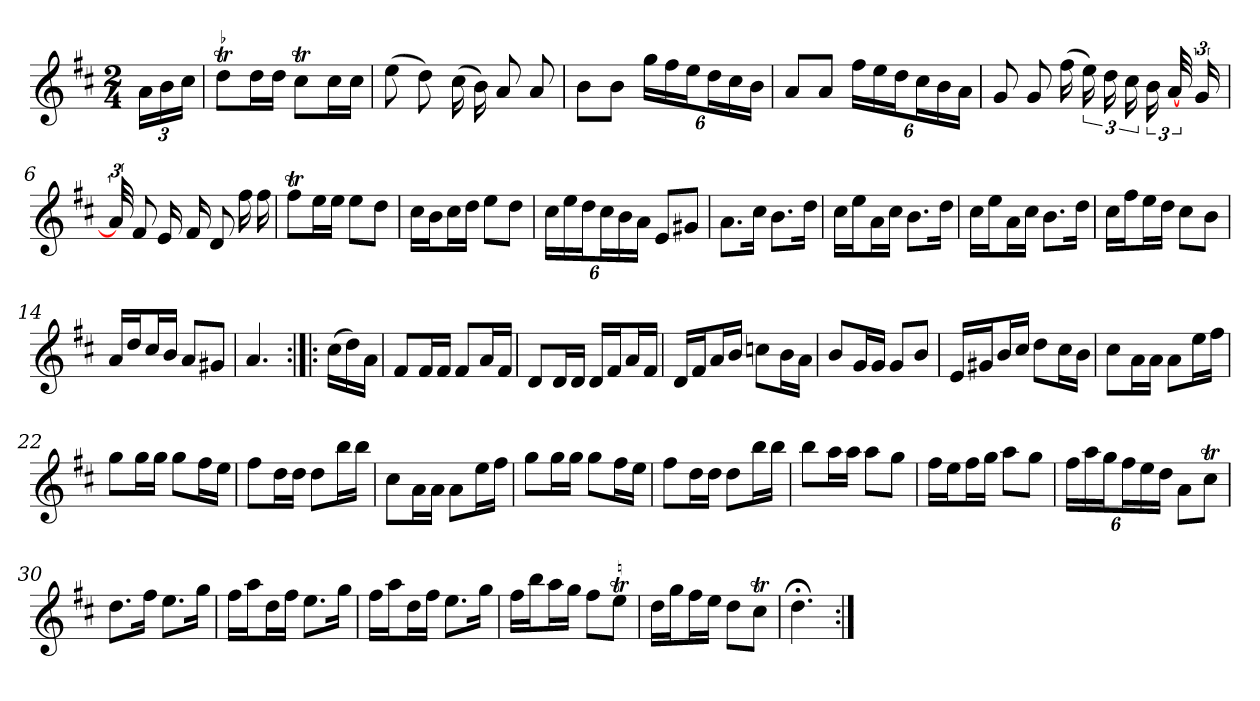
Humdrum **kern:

**kern
*part1
*staff1
*clefG2
*k[f#c#]
*D:
*M2/4
*MM120
=
24a\LL
24b\
24cc#\JJ
=1
!LO:TR:acc=-
8ddt\L
16dd\L
16dd\JJ
8cc#t\L
16cc#\L
16cc#\JJ
=2
(8ee
8dd)
(16cc#
16b)
8a
8a
=3
8b\L
8b\J
24gg\LL
24ff#\
24ee\J
24dd\L
24cc#\
24b\JJ
=4
8a/L
8a/J
24ff#\LL
24ee\
24dd\J
24cc#\L
24b\
24a\JJ
=5
8g
8g
(16ff#
24ee)
24dd
24cc#
24b
[48a
48ryy
24g
=6
48a]
8f#
16e
16f#
8d
16ff#
16ff#
=7
8ff#t\L
16ee\L
16ee\JJ
8ee\L
8dd\J
=8
16cc#\LL
16b\J
16cc#\L
16dd\JJ
8ee\L
8dd\J
=9
24cc#\LL
24ee\
24dd\J
24cc#\L
24b\
24a\JJ
8e/L
8g#X/J
=10
8.a\L
16cc#\Jk
8.b\L
16dd\Jk
=11
16cc#\LL
16ee\J
16a\L
16cc#\JJ
8.b\L
16dd\Jk
=12
16cc#\LL
16ee\J
16a\L
16cc#\JJ
8.b\L
16dd\Jk
=13
16cc#\LL
16ff#\J
16ee\L
16dd\JJ
8cc#\L
8b\J
=14
16a/LL
16dd/J
16cc#/L
16b/JJ
8a/L
8g#X/J
=15
4.a
=:|!|:
(16cc#\LL
16dd\)
16a\JJ
=16
8f#/L
16f#/L
16f#/JJ
8f#/L
16a/L
16f#/JJ
=17
8d/L
16d/L
16d/JJ
16d/LL
16f#/J
16a/L
16f#/JJ
=18
16d/LL
16f#/J
16a/L
16b/JJ
8ccn\L
16b\L
16a\JJ
=19
8b/L
16g/L
16g/JJ
8g/L
8b/J
=20
16e/LL
16g#X/J
16b/L
16cc#/JJ
8dd\L
16cc#\L
16b\JJ
=21
8cc#\L
16a\L
16a\JJ
8a\L
16ee\L
16ff#\JJ
=22
8gg\L
16gg\L
16gg\JJ
8gg\L
16ff#\L
16ee\JJ
=23
8ff#\L
16dd\L
16dd\JJ
8dd\L
16bb\L
16bb\JJ
=24
8cc#\L
16a\L
16a\JJ
8a\L
16ee\L
16ff#\JJ
=25
8gg\L
16gg\L
16gg\JJ
8gg\L
16ff#\L
16ee\JJ
=26
8ff#\L
16dd\L
16dd\JJ
8dd\L
16bb\L
16bb\JJ
=27
8bb\L
16aa\L
16aa\JJ
8aa\L
8gg\J
=28
16ff#\LL
16ee\J
16ff#\L
16gg\JJ
8aa\L
8gg\J
=29
24ff#\LL
24aa\
24gg\J
24ff#\L
24ee\
24dd\JJ
8a\L
8cc#t\J
=30
8.dd\L
16ff#\Jk
8.ee\L
16gg\Jk
=31
16ff#\LL
16aa\J
16dd\L
16ff#\JJ
8.ee\L
16gg\Jk
=32
16ff#\LL
16aa\J
16dd\L
16ff#\JJ
8.ee\L
16gg\Jk
=33
16ff#\LL
16bb\J
16aa\L
16gg\JJ
8ff#\L
8eet\J
=34
16dd\LL
16gg\J
16ff#\L
16ee\JJ
8dd\L
8cc#t\J
=35
4.dd;<
=:|!
*-
